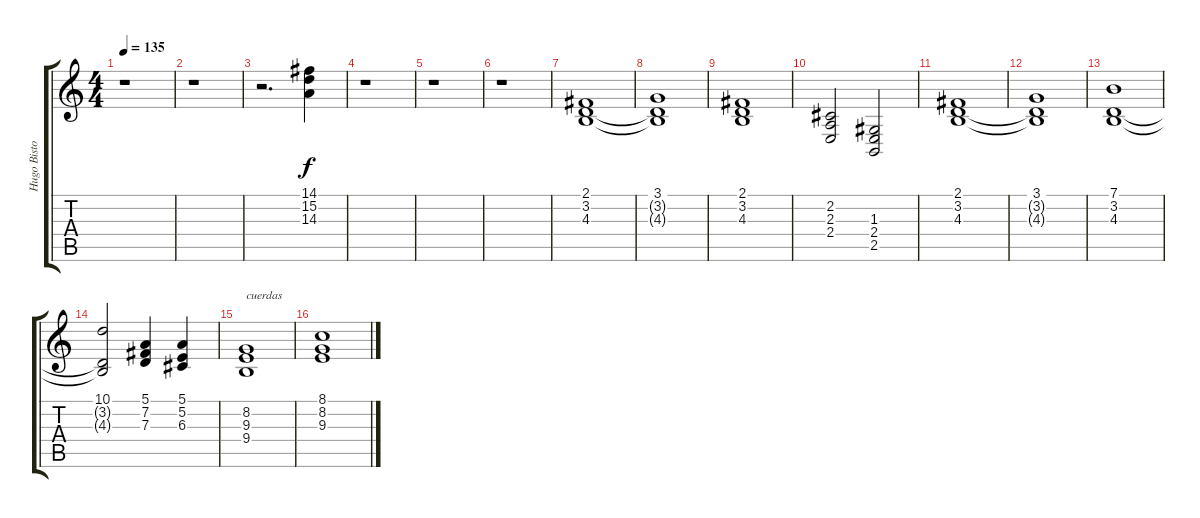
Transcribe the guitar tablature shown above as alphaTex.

\track ("Hugo Bistolfi" "Hugo Bisto") {instrument synthstrings1}
\staff {score tabs}
\tuning (E4 B3 G3 D3 A2 E2) {hide}
\ts (4 4)
\tempo 135
\clef g2
\ks c
r.1{dy f} |
r.1 |
r.2{d} (14.1 15.2 14.3).4{volume 10 instrument choiraahs} |
r.1 |
r.1 |
r.1 |
(2.1 3.2 4.3).1{volume 10 instrument choiraahs} |
(3.1 3.2{t} 4.3{t}).1 |
(2.1 3.2 4.3).1 |
(2.2 2.3 2.4).2 (1.3 2.4 2.5).2 |
(2.1 3.2 4.3).1{instrument choiraahs} |
(3.1 3.2{t} 4.3{t}).1 |
(7.1 3.2 4.3).1 |
(10.1 3.2{t} 4.3{t}).2 (5.1 7.2 7.3).4 (5.1 5.2 6.3).4 |
(8.2 9.3 9.4).1{txt "cuerdas" instrument synthstrings1} |
(8.1 8.2 9.3).1
